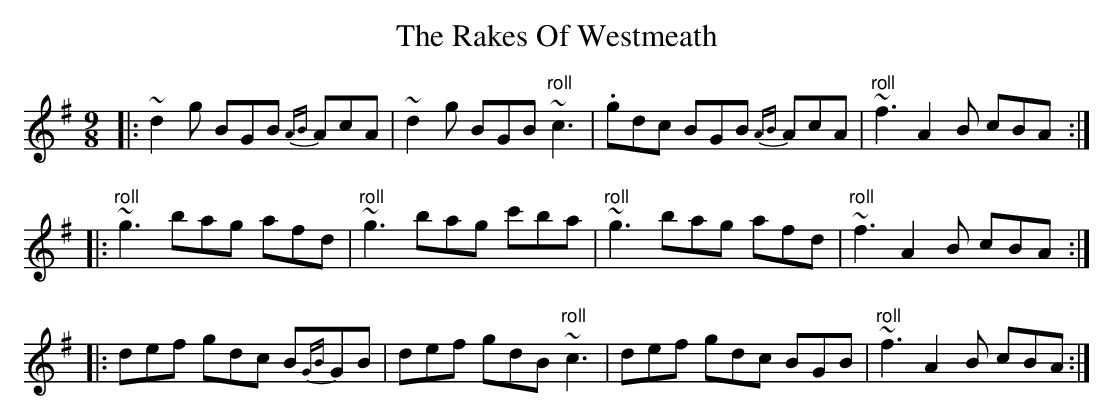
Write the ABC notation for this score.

X:1
T: The Rakes Of Westmeath
M: 9/8
L: 1/8
K: Gmaj
|:~d2g BGB {AB}AcA|~d2 g BGB "roll"~c3|.gdc BGB {AB}AcA|"roll"~f3 A2 B cBA:|
|:"roll"~g3 bag afd|"roll"~g3 bag c'ba|"roll"~g3 bag afd|"roll"~f3 A2 B cBA:|
|:def gdc B{GB}GB|def gdB "roll"~c3|def gdc BGB|"roll"~f3 A2 B cBA:|
